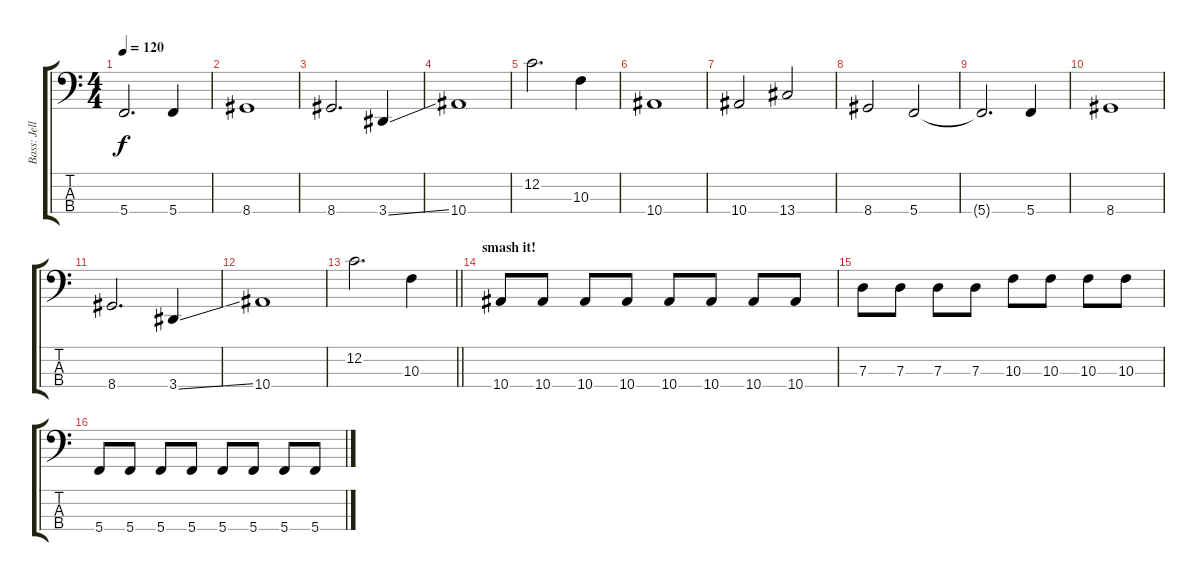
\track ("Bass: Jelle" "Bass: Jell") {instrument electricbasspick}
\staff {score tabs}
\tuning (F2 C2 G1 C1) {hide}
\ts (4 4)
\tempo 120
\clef f4
\ks c
5.4{t}.2{d dy f} 5.4.4 |
8.4.1 |
8.4.2{d} 3.4{ss}.4 |
10.4.1 |
12.2.2{d} 10.3.4 |
10.4.1 |
10.4.2 13.4.2 |
8.4.2 5.4.2 |
5.4{t}.2{d} 5.4.4 |
8.4.1 |
8.4.2{d} 3.4{ss}.4 |
10.4.1 |
\barLineRight lightlight
12.2.2{d} 10.3.4 |
\section ("" "smash it!")
10.4.8{volume 13} 10.4.8 10.4.8 10.4.8 10.4.8 10.4.8 10.4.8 10.4.8 |
7.3.8 7.3.8 7.3.8 7.3.8 10.3.8 10.3.8 10.3.8 10.3.8 |
5.4.8 5.4.8 5.4.8 5.4.8 5.4.8 5.4.8 5.4.8 5.4.8
